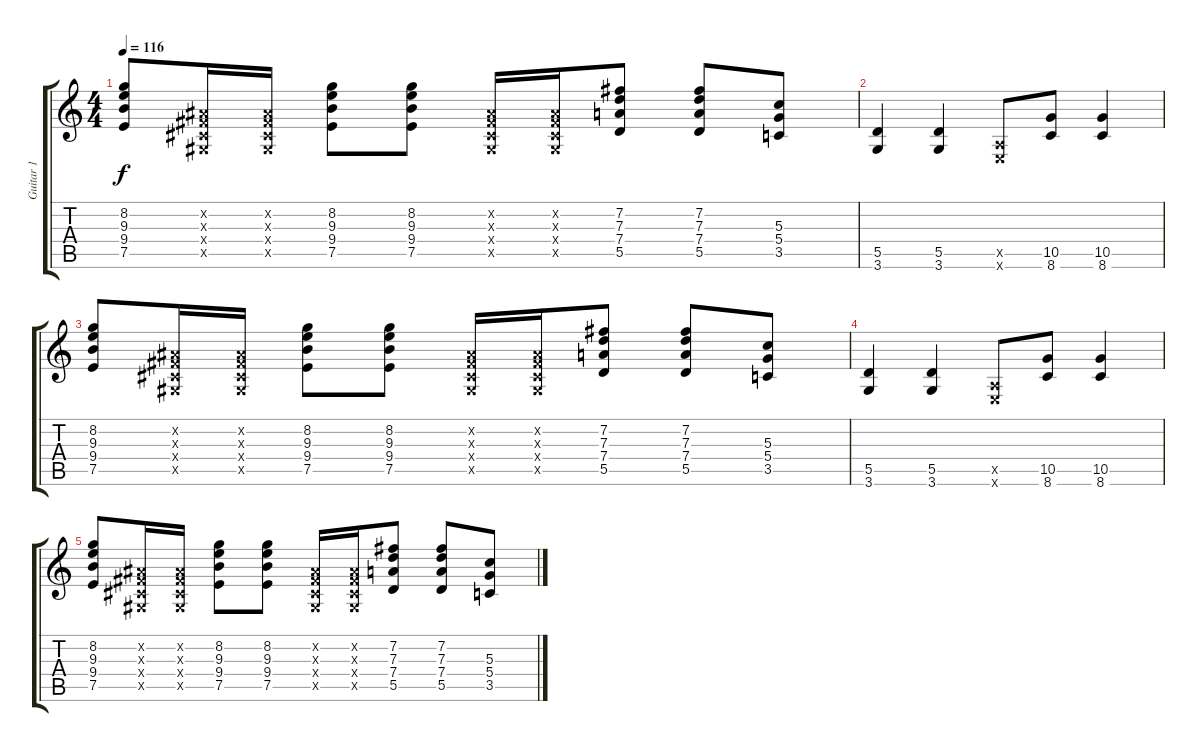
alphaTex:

\track ("Guitar 1" "Guitar 1") {instrument acousticguitarnylon}
\staff {score tabs}
\tuning (E4 B3 G3 D3 A2 E2) {hide}
\ts (4 4)
\tempo 116
\clef g2
\ks c
(8.2 9.3 9.4 7.5).8{dy f} (-1.2{x} -1.3{x} -1.4{x} -1.5{x}).16 (-1.2{x} -1.3{x} -1.4{x} -1.5{x}).16 (8.2 9.3 9.4 7.5).8 (8.2 9.3 9.4 7.5).8 (-1.2{x} -1.3{x} -1.4{x} -1.5{x}).16 (-1.2{x} -1.3{x} -1.4{x} -1.5{x}).16 (7.2 7.3 7.4 5.5).8 (7.2 7.3 7.4 5.5).8 (5.3 5.4 3.5).8 |
(5.5 3.6).4 (5.5 3.6).4 (0.5{x} 0.6{x}).8 (10.5 8.6).8 (10.5 8.6).4 |
(8.2 9.3 9.4 7.5).8 (-1.2{x} -1.3{x} -1.4{x} -1.5{x}).16 (-1.2{x} -1.3{x} -1.4{x} -1.5{x}).16 (8.2 9.3 9.4 7.5).8 (8.2 9.3 9.4 7.5).8 (-1.2{x} -1.3{x} -1.4{x} -1.5{x}).16 (-1.2{x} -1.3{x} -1.4{x} -1.5{x}).16 (7.2 7.3 7.4 5.5).8 (7.2 7.3 7.4 5.5).8 (5.3 5.4 3.5).8 |
(5.5 3.6).4 (5.5 3.6).4 (0.5{x} 0.6{x}).8 (10.5 8.6).8 (10.5 8.6).4 |
(8.2 9.3 9.4 7.5).8 (-1.2{x} -1.3{x} -1.4{x} -1.5{x}).16 (-1.2{x} -1.3{x} -1.4{x} -1.5{x}).16 (8.2 9.3 9.4 7.5).8 (8.2 9.3 9.4 7.5).8 (-1.2{x} -1.3{x} -1.4{x} -1.5{x}).16 (-1.2{x} -1.3{x} -1.4{x} -1.5{x}).16 (7.2 7.3 7.4 5.5).8 (7.2 7.3 7.4 5.5).8 (5.3 5.4 3.5).8
